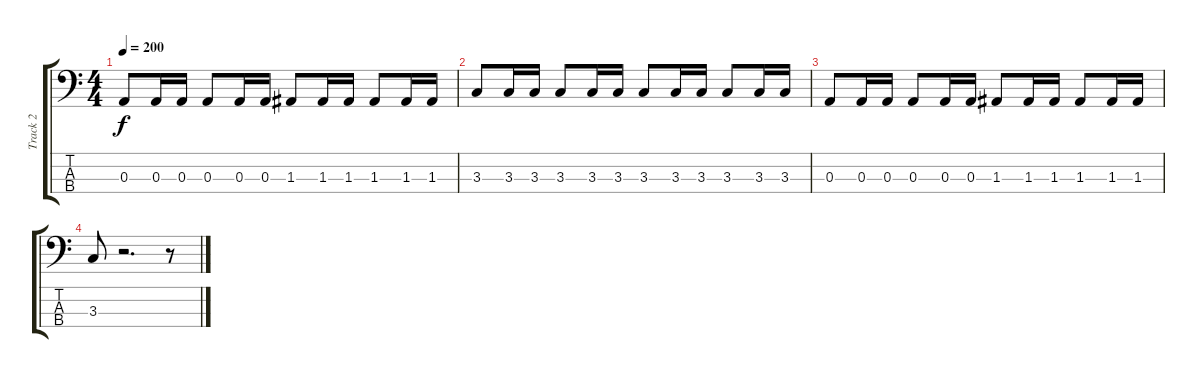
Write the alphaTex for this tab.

\track ("Track 2" "Track 2") {instrument electricbasspick}
\staff {score tabs}
\tuning (G2 D2 A1 E1) {hide}
\ts (4 4)
\tempo 200
\clef f4
\ks c
0.3.8{dy f} 0.3.16 0.3.16 0.3.8 0.3.16 0.3.16 1.3.8 1.3.16 1.3.16 1.3.8 1.3.16 1.3.16 |
3.3.8 3.3.16 3.3.16 3.3.8 3.3.16 3.3.16 3.3.8 3.3.16 3.3.16 3.3.8 3.3.16 3.3.16 |
0.3.8 0.3.16 0.3.16 0.3.8 0.3.16 0.3.16 1.3.8 1.3.16 1.3.16 1.3.8 1.3.16 1.3.16 |
3.3.8 r.2{d} r.8
